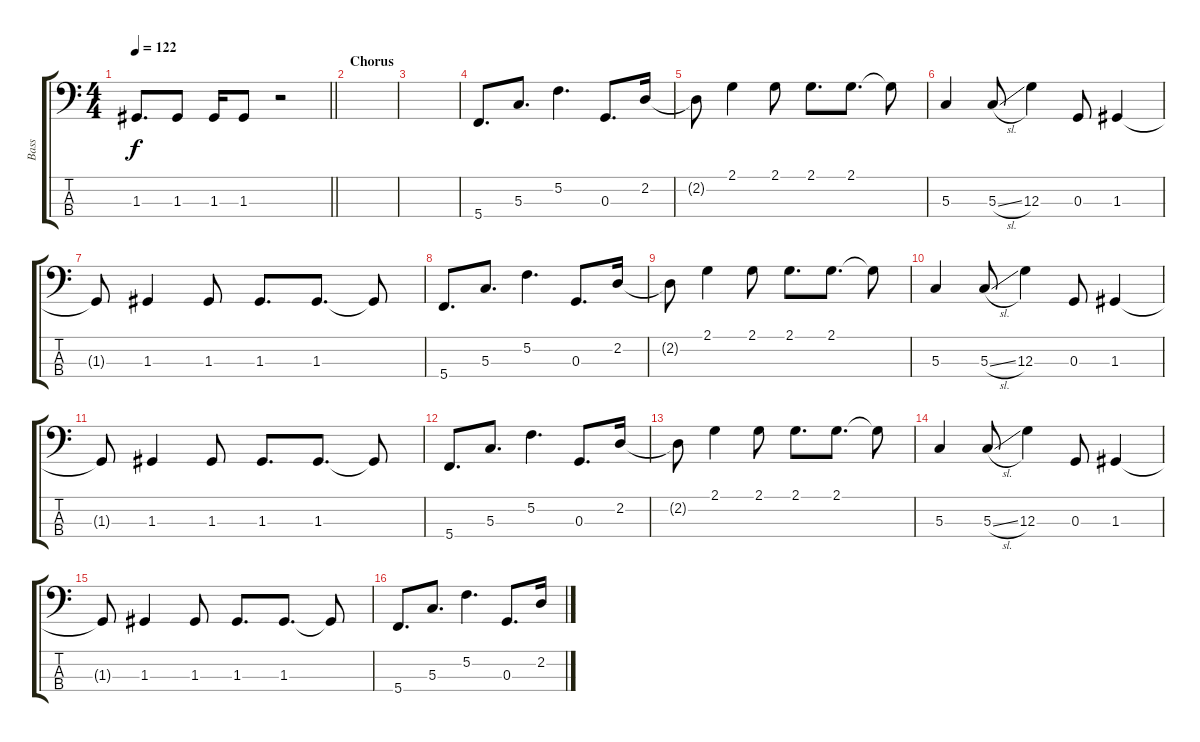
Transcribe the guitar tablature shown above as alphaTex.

\track ("Bass" "Bass") {instrument electricbassfinger}
\staff {score tabs}
\tuning (F2 C2 G1 C1) {hide}
\ts (4 4)
\tempo 122
\clef f4
\barLineRight lightlight
\ks c
1.3.8{d dy f} 1.3.8 1.3.16 1.3.8 r.2 |
\section ("" "Chorus")
|
|
5.4.8{d} 5.3.8{d} 5.2.4{d} 0.3.8{d} 2.2.16 |
2.2{t}.8 2.1.4 2.1.8 2.1.8{d} 2.1.8{d} 2.1{t}.8 |
5.3.4 5.3{sl}.8 12.3.4 0.3.8 1.3.4 |
1.3{t}.8 1.3.4 1.3.8 1.3.8{d} 1.3.8{d} 1.3{t}.8 |
5.4.8{d} 5.3.8{d} 5.2.4{d} 0.3.8{d} 2.2.16 |
2.2{t}.8 2.1.4 2.1.8 2.1.8{d} 2.1.8{d} 2.1{t}.8 |
5.3.4 5.3{sl}.8 12.3.4 0.3.8 1.3.4 |
1.3{t}.8 1.3.4 1.3.8 1.3.8{d} 1.3.8{d} 1.3{t}.8 |
5.4.8{d} 5.3.8{d} 5.2.4{d} 0.3.8{d} 2.2.16 |
2.2{t}.8 2.1.4 2.1.8 2.1.8{d} 2.1.8{d} 2.1{t}.8 |
5.3.4 5.3{sl}.8 12.3.4 0.3.8 1.3.4 |
1.3{t}.8 1.3.4 1.3.8 1.3.8{d} 1.3.8{d} 1.3{t}.8 |
5.4.8{d} 5.3.8{d} 5.2.4{d} 0.3.8{d} 2.2.16
